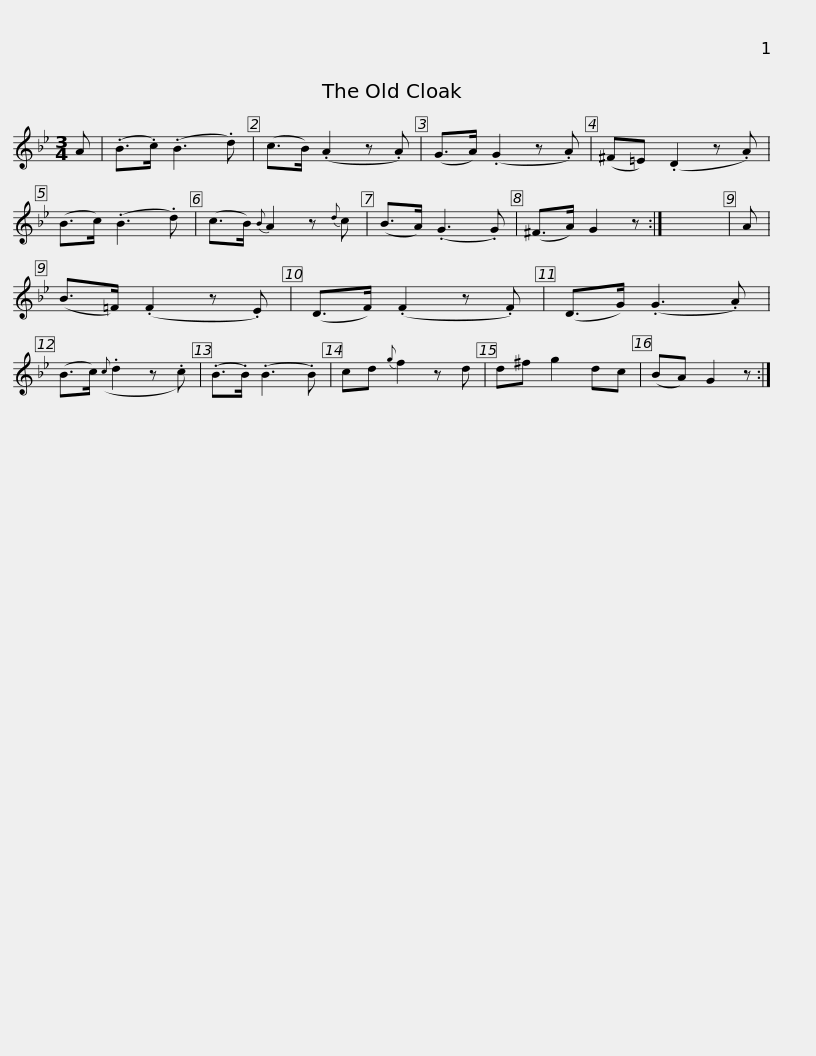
X:1
L:1/8
M:3/4
I:linebreak $
K:Gmin
V:1 treble
V:1
 A | (.B>.c) (.B3 .d) | (c>B) (.A2 z .A) | (G>A) (.G2 z .A) | (^F=E) (.D2 z .A) | %5
 (B>c) (.B3 .d) | (c>B){B} A2 z{d} c | (B>A) (.G3 .G) |$ (^F>A) G2 z :| x6 | %10
 A | (B>=F) (.F2 z .E) | (D>F) (.F2 z .F) | (D>G) (.G3 .A) | (B>c)({c} .d2 z .c) | %15
 (.B>.B) (.B3 .B) |$ cd{g} f2 z d | d^f g2 dc | (BA) G2 z :| %19
